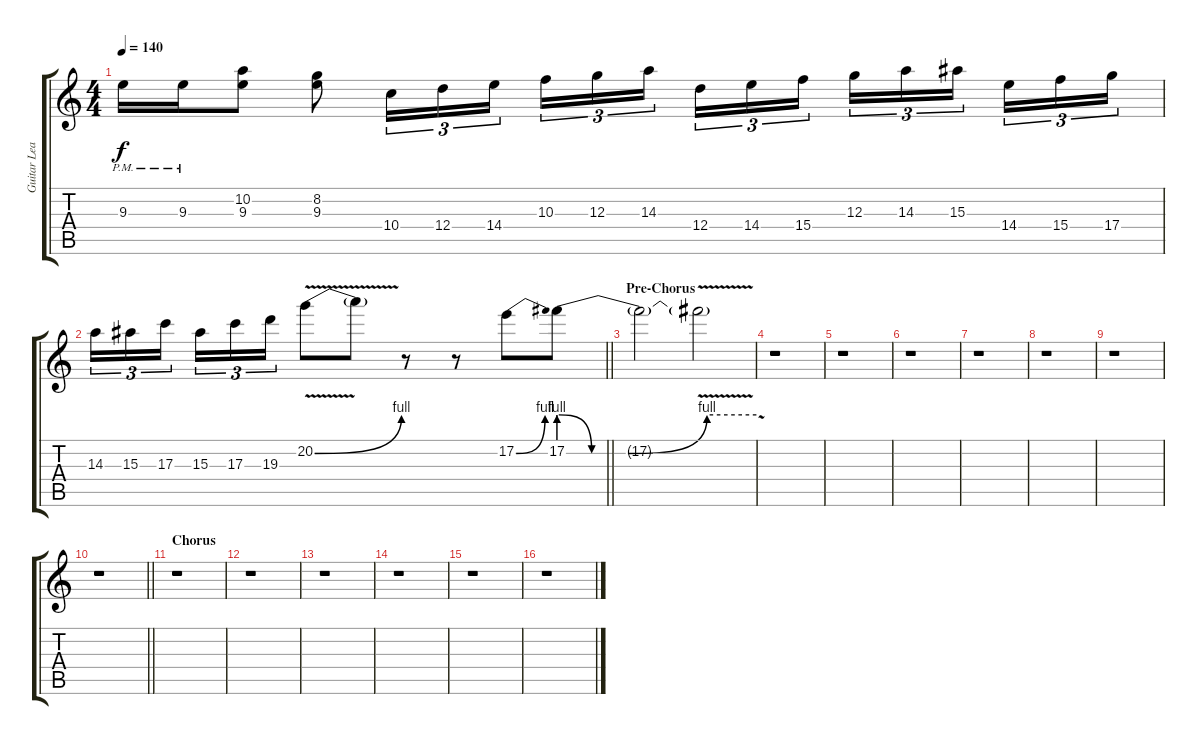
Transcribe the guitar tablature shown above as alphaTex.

\track ("Guitar Lead" "Guitar Lea") {instrument distortionguitar}
\staff {score tabs}
\tuning (E4 B3 G3 D3 A2 E2) {hide}
\ts (4 4)
\tempo 140
\clef g2
\ks c
9.3{pm}.16{dy f} 9.3{pm}.16 (10.2 9.3).8 (8.2 9.3).8 10.4.16{tu (3 2)} 12.4.16{tu (3 2)} 14.4.16{tu (3 2)} 10.3.16{tu (3 2)} 12.3.16{tu (3 2)} 14.3.16{tu (3 2) beam splitsecondary} 12.4.16{tu (3 2)} 14.4.16{tu (3 2)} 15.4.16{tu (3 2)} 12.3.16{tu (3 2)} 14.3.16{tu (3 2)} 15.3.16{tu (3 2) beam splitsecondary} 14.4.16{tu (3 2)} 15.4.16{tu (3 2)} 17.4.16{tu (3 2)} |
\barLineRight lightlight
14.3.16{tu (3 2)} 15.3.16{tu (3 2)} 17.3.16{tu (3 2) beam splitsecondary} 15.3.16{tu (3 2)} 17.3.16{tu (3 2)} 19.3.16{tu (3 2)} 20.2{be (bend 0 0 60 4) v}.8 20.2{t}.8 r.8 r.8 17.2{be (bend 0 0 60 4)}.8 17.2{be (custom 0 4 10 0 21 0 45 4 60 4)}.8 |
\section ("" "Pre-Chorus")
17.2{t}.2 17.2{v t}.2 |
r.1 |
r.1 |
r.1 |
r.1 |
r.1 |
r.1 |
\barLineRight lightlight
r.1 |
\section ("" "Chorus")
r.1 |
r.1 |
r.1 |
r.1 |
r.1 |
r.1
